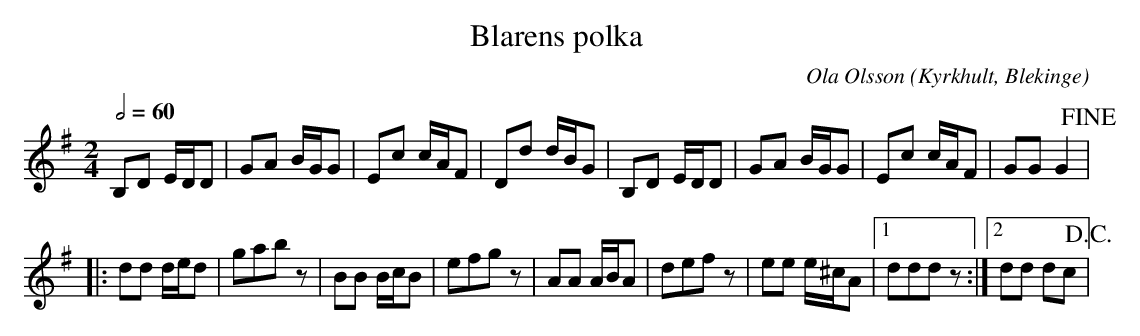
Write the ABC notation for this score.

X:1
T:Blarens polka
C:Ola Olsson
O:Kyrkhult, Blekinge
M:2/4
L:1/8
K:G
Q:1/2=60
B,D E/D/D | GA B/G/G | Ec c/A/F | Dd d/B/G | B,D E/D/D | GA B/G/G | Ec c/A/F | GG G2!fine! |
|:dd d/e/d | gab z | BB B/c/B | efg z | AA A/B/A | def z | ee e/^c/A |[1 ddd z :|[2 dd dc!D.C.!|
